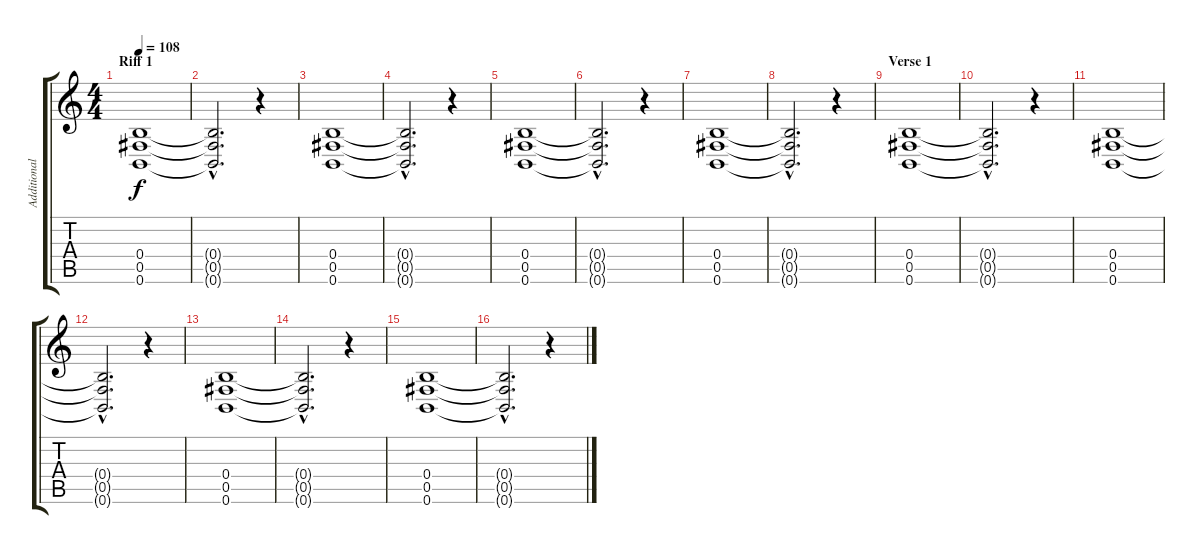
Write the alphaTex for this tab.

\track ("Additional guitar" "Additional") {instrument overdrivenguitar}
\staff {score tabs}
\tuning (Db4 Ab3 E3 B2 Gb2 B1) {hide}
\ts (4 4)
\section ("" "Riff 1")
\tempo 108
\clef g2
\ks c
(0.4 0.5 0.6).1{dy f} |
(0.4{hac t} 0.5{hac t} 0.6{hac t}).2{d} r.4 |
(0.4 0.5 0.6).1 |
(0.4{hac t} 0.5{hac t} 0.6{hac t}).2{d} r.4 |
(0.4 0.5 0.6).1 |
(0.4{hac t} 0.5{hac t} 0.6{hac t}).2{d} r.4 |
(0.4 0.5 0.6).1 |
(0.4{hac t} 0.5{hac t} 0.6{hac t}).2{d} r.4 |
\section ("" "Verse 1")
(0.4 0.5 0.6).1 |
(0.4{hac t} 0.5{hac t} 0.6{hac t}).2{d} r.4 |
(0.4 0.5 0.6).1 |
(0.4{hac t} 0.5{hac t} 0.6{hac t}).2{d} r.4 |
(0.4 0.5 0.6).1 |
(0.4{hac t} 0.5{hac t} 0.6{hac t}).2{d} r.4 |
(0.4 0.5 0.6).1 |
(0.4{hac t} 0.5{hac t} 0.6{hac t}).2{d} r.4
